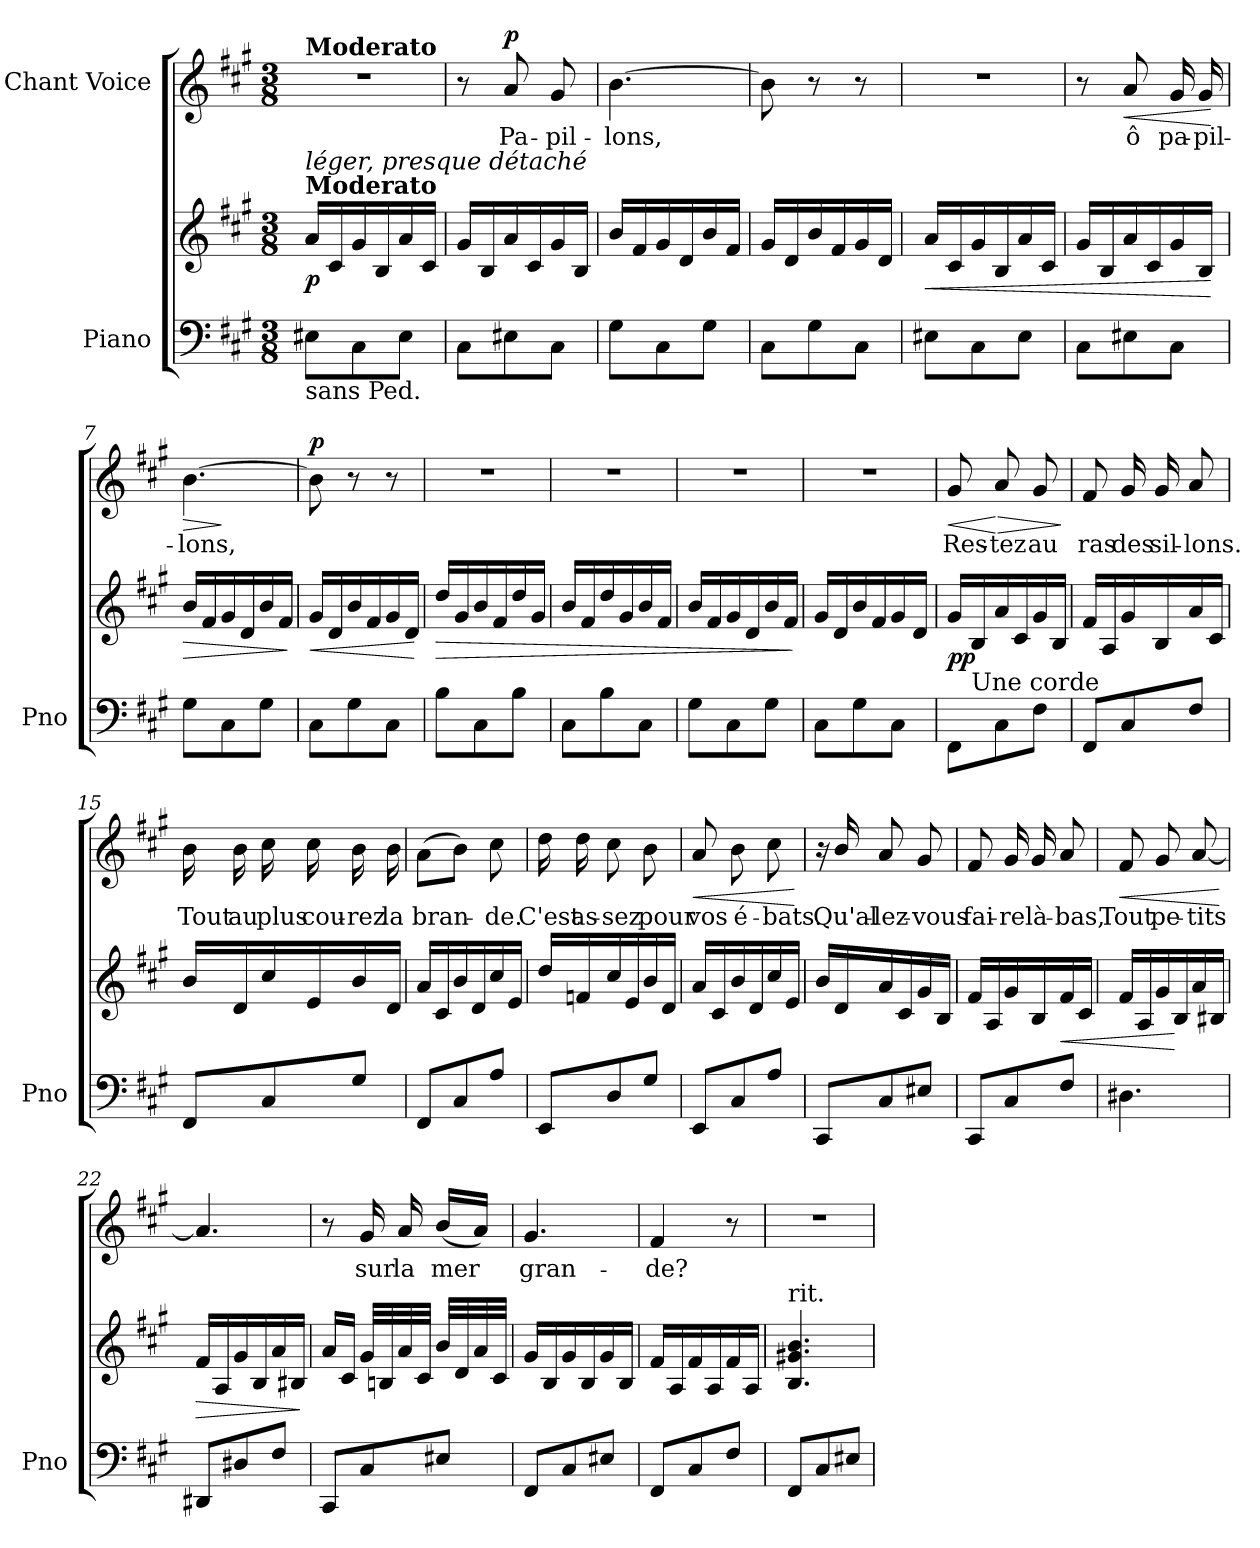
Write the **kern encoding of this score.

**kern	**kern	**dynam	**kern	**text	**dynam
*part2	*part2	*part2	*part1	*part1	*part1
*staff3	*staff2	*staff2/3	*staff1	*staff1	*staff1
*I"Piano	*	*	*I"Chant Voice	*	*
*I'Pno	*	*	*	*	*
*clefF4	*clefG2	*	*clefG2	*	*
*k[f#c#g#]	*k[f#c#g#]	*	*k[f#c#g#]	*	*
*M3/8	*M3/8	*	*M3/8	*	*
=1	=1	=1	=1	=1	=1
!	!	!	!LO:TX:a:B:t=Moderato	!	!
!	!LO:TX:a:B:t=Moderato	!	!	!	!
!	!LO:TX:i:t=léger, presque détaché	!	!	!	!
!LO:TX:b:t=sans Ped.	!	!	!	!	!
!	!	!LO:DY:b	!	!	!
8E#X\L	16a/LL	p	4.r	.	.
.	16c#/	.	.	.	.
8C#\	16g#/	.	.	.	.
.	16B/	.	.	.	.
8E#\J	16a/	.	.	.	.
.	16c#/JJ	.	.	.	.
=2	=2	=2	=2	=2	=2
8C#\L	16g#/LL	.	8r	.	.
.	16B/	.	.	.	.
!	!	!	!	!	!LO:DY:a
8E#X\	16a/	.	8a/	Pa-	p
.	16c#/	.	.	.	.
8C#\J	16g#/	.	8g#/	-pil-	.
.	16B/JJ	.	.	.	.
=3	=3	=3	=3	=3	=3
8G#\L	16b/LL	.	[4.b\	-lons,	.
.	16f#/	.	.	.	.
8C#\	16g#/	.	.	.	.
.	16d/	.	.	.	.
8G#\J	16b/	.	.	.	.
.	16f#/JJ	.	.	.	.
=4	=4	=4	=4	=4	=4
8C#\L	16g#/LL	.	8b\]	.	.
.	16d/	.	.	.	.
8G#\	16b/	.	8r	.	.
.	16f#/	.	.	.	.
8C#\J	16g#/	.	8r	.	.
.	16d/JJ	.	.	.	.
=5	=5	=5	=5	=5	=5
!	!	!LO:HP:b	!	!	!
8E#X\L	16a/LL	<	4.r	.	.
.	16c#/	.	.	.	.
8C#\	16g#/	.	.	.	.
.	16B/	.	.	.	.
8E#\J	16a/	.	.	.	.
.	16c#/JJ	.	.	.	.
=6	=6	=6	=6	=6	=6
8C#\L	16g#/LL	.	8r	.	.
.	16B/	.	.	.	.
!	!	!	!	!	!LO:HP:b
8E#X\	16a/	.	8a/	ô	<
.	16c#/	.	.	.	.
8C#\J	16g#/	.	16g#/	pa-	.
.	16B/JJ	.	16g#/	-pil-	.
.	.	[	.	.	[
=7	=7	=7	=7	=7	=7
!	!	!LO:HP:b	!	!	!LO:HP:b
*	*	*	*^	*	*
8G#\L	16b/LL	>	[4.b\	8ryy	-lons,	>
.	16f#/	.	.	.	.	.
8C#\	16g#/	.	.	4ryy	.	]
.	16d/	.	.	.	.	.
8G#\J	16b/	.	.	.	.	.
.	16f#/JJ	.	.	.	.	.
*	*	*	*v	*v	*	*
.	.	]	.	.	.
=8	=8	=8	=8	=8	=8
!	!	!LO:HP:b	!	!	!LO:DY:a
8C#\L	16g#/LL	<	8b\]	.	p
.	16d/	.	.	.	.
8G#\	16b/	.	8r	.	.
.	16f#/	.	.	.	.
8C#\J	16g#/	.	8r	.	.
.	16d/JJ	.	.	.	.
.	.	[	.	.	.
=9	=9	=9	=9	=9	=9
!	!	!LO:HP:b	!	!	!
8B\L	16dd/LL	>	4.r	.	.
.	16g#/	.	.	.	.
8C#\	16b/	.	.	.	.
.	16f#/	.	.	.	.
8B\J	16dd/	.	.	.	.
.	16g#/JJ	.	.	.	.
=10	=10	=10	=10	=10	=10
8C#\L	16b/LL	.	4.r	.	.
.	16f#/	.	.	.	.
8B\	16dd/	.	.	.	.
.	16g#/	.	.	.	.
8C#\J	16b/	.	.	.	.
.	16f#/JJ	.	.	.	.
=11	=11	=11	=11	=11	=11
8G#\L	16b/LL	.	4.r	.	.
.	16f#/	.	.	.	.
8C#\	16g#/	.	.	.	.
.	16d/	.	.	.	.
8G#\J	16b/	.	.	.	.
.	16f#/JJ	.	.	.	.
.	.	]	.	.	.
=12	=12	=12	=12	=12	=12
8C#\L	16g#/LL	.	4.r	.	.
.	16d/	.	.	.	.
8G#\	16b/	.	.	.	.
.	16f#/	.	.	.	.
8C#\J	16g#/	.	.	.	.
.	16d/JJ	.	.	.	.
=13	=13	=13	=13	=13	=13
!	!	!LO:DY:b	!	!	!LO:HP:b
8FF#\L	16g#/LL	pp	8g#/	Res-	<
!	!LO:TX:b:t=Une corde	!	!	!	!
.	16B/	.	.	.	.
!	!	!	!	!	!LO:HP:n=1:b
8C#\	16a/	.	8a/	-tez	[ >
.	16c#/	.	.	.	.
8F#\J	16g#/	.	8g#/	au	.
.	16B/JJ	.	.	.	.
.	.	.	.	.	]
=14	=14	=14	=14	=14	=14
8FF#/L	16f#/LL	.	8f#/	ras	.
.	16A/	.	.	.	.
8C#/	16g#/	.	16g#/	des	.
.	16B/	.	16g#/	sil-	.
8F#/J	16a/	.	8a/	-lons.	.
.	16c#/JJ	.	.	.	.
=15	=15	=15	=15	=15	=15
8FF#/L	16b/LL	.	16b\	Tout	.
.	16d/	.	16b\	au	.
8C#/	16cc#/	.	16cc#\	plus	.
.	16e/	.	16cc#\	cou-	.
8G#/J	16b/	.	16b\	-rez	.
.	16d/JJ	.	16b\	la	.
=16	=16	=16	=16	=16	=16
8FF#/L	16a/LL	.	(8a\L	bran-	.
.	16c#/	.	.	.	.
8C#/	16b/	.	8b\J)	.	.
.	16d/	.	.	.	.
8A/J	16cc#/	.	8cc#\	-de.	.
.	16e/JJ	.	.	.	.
=17	=17	=17	=17	=17	=17
8EE/L	16dd/LL	.	16dd\	C'est	.
.	16fn/	.	16dd\	as-	.
8D/	16cc#/	.	8cc#\	-sez	.
.	16e/	.	.	.	.
8G#/J	16b/	.	8b\	pour	.
.	16d/JJ	.	.	.	.
=18	=18	=18	=18	=18	=18
!	!	!	!	!	!LO:HP:b
8EE/L	16a/LL	.	8a/	vos	<
.	16c#/	.	.	.	.
8C#/	16b/	.	8b\	é-	.
.	16d/	.	.	.	.
8A/J	16cc#/	.	8cc#\	-bats.	.
.	16e/JJ	.	.	.	.
.	.	.	.	.	[
=19	=19	=19	=19	=19	=19
8CC#/L	16b/LL	.	16r	.	.
.	16d/	.	16b/	Qu'al-	.
8C#/	16a/	.	8a/	-lez-	.
.	16c#/	.	.	.	.
8E#X/J	16g#/	.	8g#/	-vous	.
.	16B/JJ	.	.	.	.
=20	=20	=20	=20	=20	=20
8CC#/L	16f#/LL	.	8f#/	fai-	.
.	16A/	.	.	.	.
8C#/	16g#/	.	16g#/	-re	.
.	16B/	.	16g#/	là-	.
!	!	!LO:HP:b	!	!	!
8F#/J	16f#/	<	8a/	-bas,	.
.	16c#/JJ	.	.	.	.
=21	=21	=21	=21	=21	=21
!	!	!	!	!	!LO:HP:b
4.D#X\	16f#/LL	.	8f#/	Tout	<
.	16A/	.	.	.	.
.	16g#/	.	8g#/	pe-	.
.	16B/	[	.	.	.
.	16a/	.	[8a/	-tits	.
.	16B#X/JJ	.	.	.	.
.	.	.	.	.	[
=22	=22	=22	=22	=22	=22
!	!	!LO:HP:b	!	!	!
8DD#X/L	16f#/LL	>	4.a/]	.	.
.	16A/	.	.	.	.
8D#X/	16g#/	.	.	.	.
.	16B/	.	.	.	.
8F#/J	16a/	.	.	.	.
.	16B#X/JJ	.	.	.	.
.	.	]	.	.	.
=23	=23	=23	=23	=23	=23
8CC#/L	16a/LL	.	8r	.	.
.	16c#/JJ	.	.	.	.
8C#/	32g#/LLL	.	16g#/	sur	.
.	32Bn/	.	.	.	.
.	32a/	.	16a/	la	.
.	32c#/JJJ	.	.	.	.
8E#X/J	32b/LLL	.	(16b/LL	mer	.
.	32d/	.	.	.	.
.	32a/	.	16a/JJ)	.	.
.	32c#/JJJ	.	.	.	.
=24	=24	=24	=24	=24	=24
8FF#/L	16g#/LL	.	4.g#/	gran-	.
.	16B/	.	.	.	.
8C#/	16g#/	.	.	.	.
.	16B/	.	.	.	.
8E#X/J	16g#/	.	.	.	.
.	16B/JJ	.	.	.	.
=25	=25	=25	=25	=25	=25
8FF#/L	16f#/LL	.	4f#/	-de?	.
.	16A/	.	.	.	.
8C#/	16f#/	.	.	.	.
.	16A/	.	.	.	.
8F#/J	16f#/	.	8r	.	.
.	16A/JJ	.	.	.	.
=26	=26	=26	=26	=26	=26
!	!LO:TX:a:t=rit.	!	!	!	!
8FF#/L	4.B/ 4.g#X/ 4.b/	.	4.r	.	.
8C#/	.	.	.	.	.
8E#X/J	.	.	.	.	.
=	=	=	=	=	=
*-	*-	*-	*-	*-	*-
